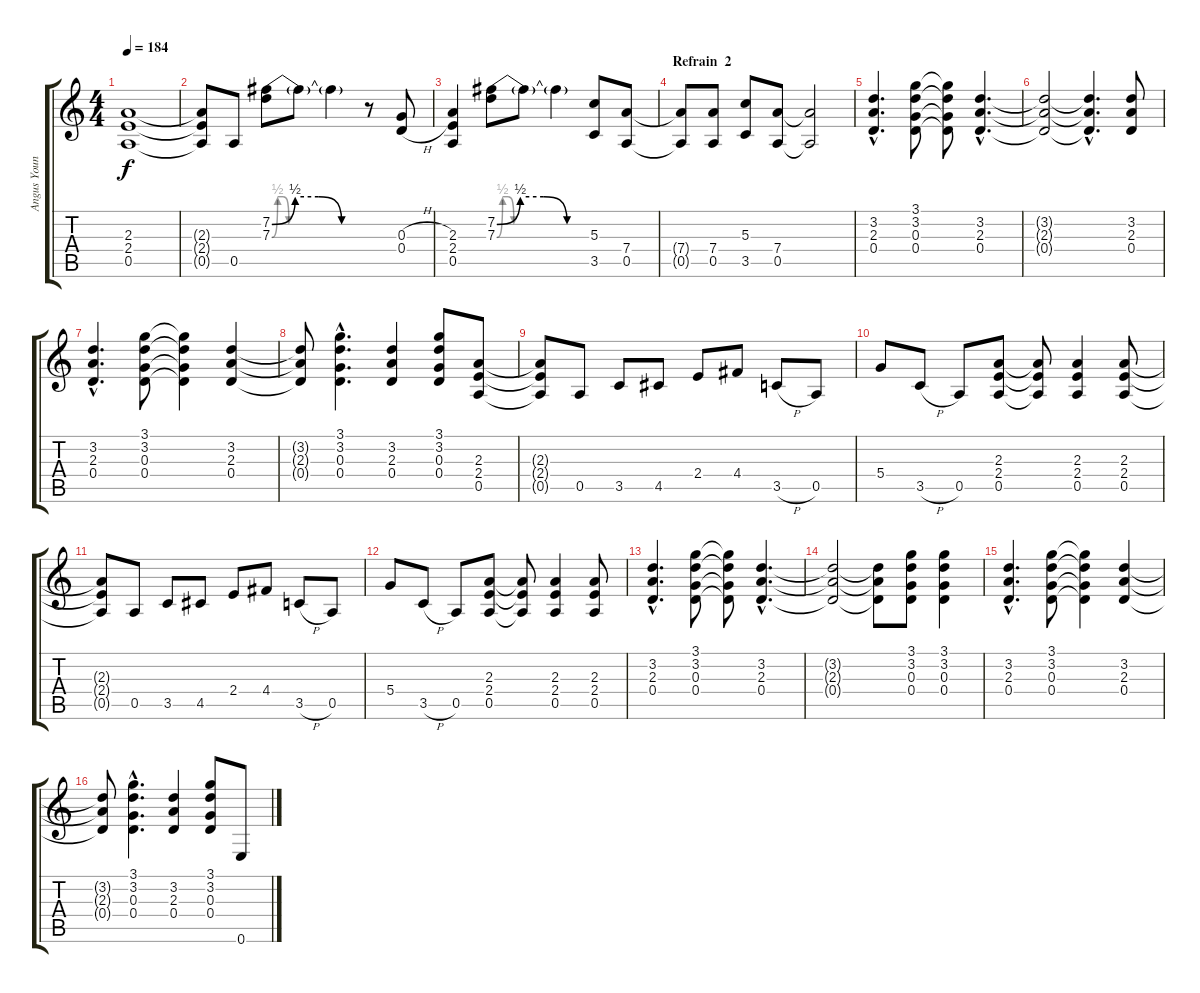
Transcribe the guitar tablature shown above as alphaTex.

\track ("Angus Young" "Angus Youn") {instrument distortionguitar}
\staff {score tabs}
\tuning (E4 B3 G3 D3 A2 E2) {hide}
\ts (4 4)
\tempo 184
\clef g2
\ks c
(2.3 2.4 0.5).1{dy f} |
(2.3{t} 2.4{t} 0.5{t}).8 0.5.8 (7.2{be (custom 0 0 15 2 30 2 45 0 60 0)} 7.3{be (custom 0 0 15 2 30 2 45 0 60 0)}).8 7.2{t}.8 7.2{t}.4 r.8 (0.3{h} 0.4{h}).8 |
(2.3 2.4 0.5).4 (7.2{be (custom 0 0 15 2 30 2 45 0 60 0)} 7.3{be (custom 0 0 15 2 30 2 45 0 60 0)}).8 7.2{t}.8 7.2{t}.4 (5.3 3.5).8 (7.4 0.5).8 |
\section ("" "Refrain  2")
(7.4{t} 0.5{t}).8 (7.4 0.5).8 (5.3 3.5).8 (7.4 0.5).8 (7.4{t} 0.5{t}).2 |
(3.2{hac} 2.3{hac} 0.4{hac}).4{d} (3.1 3.2 0.3 0.4).8 (3.1{t} 3.2{t} 0.3{t} 0.4{t}).8 (3.2{hac} 2.3{hac} 0.4{hac}).4{d} |
(3.2{t} 2.3{t} 0.4{t}).2 (3.2{hac t} 2.3{hac t} 0.4{hac t}).4{d} (3.2 2.3 0.4).8 |
(3.2{hac} 2.3{hac} 0.4{hac}).4{d} (3.1 3.2 0.3 0.4).8 (3.1{t} 3.2{t} 0.3{t} 0.4{t}).4 (3.2 2.3 0.4).4 |
(3.2{t} 2.3{t} 0.4{t}).8 (3.1{hac} 3.2{hac} 0.3{hac} 0.4{hac}).4{d} (3.2 2.3 0.4).4 (3.1 3.2 0.3 0.4).8 (2.3 2.4 0.5).8 |
(2.3{t} 2.4{t} 0.5{t}).8 0.5.8 3.5.8 4.5.8 2.4.8 4.4.8 3.5{h}.8 0.5.8 |
5.4.8 3.5{h}.8 0.5.8 (2.3 2.4 0.5).8 (2.3{t} 2.4{t} 0.5{t}).8 (2.3 2.4 0.5).4 (2.3 2.4 0.5).8 |
(2.3{t} 2.4{t} 0.5{t}).8 0.5.8 3.5.8 4.5.8 2.4.8 4.4.8 3.5{h}.8 0.5.8 |
5.4.8 3.5{h}.8 0.5.8 (2.3 2.4 0.5).8 (2.3{t} 2.4{t} 0.5{t}).8 (2.3 2.4 0.5).4 (2.3 2.4 0.5).8 |
(3.2{hac} 2.3{hac} 0.4{hac}).4{d} (3.1 3.2 0.3 0.4).8 (3.1{t} 3.2{t} 0.3{t} 0.4{t}).8 (3.2{hac} 2.3{hac} 0.4{hac}).4{d} |
(3.2{t} 2.3{t} 0.4{t}).2 (3.2{t} 2.3{t} 0.4{t}).8 (3.1 3.2 0.3 0.4).8 (3.1 3.2 0.3 0.4).4 |
(3.2{hac} 2.3{hac} 0.4{hac}).4{d} (3.1 3.2 0.3 0.4).8 (3.1{t} 3.2{t} 0.3{t} 0.4{t}).4 (3.2 2.3 0.4).4 |
(3.2{t} 2.3{t} 0.4{t}).8 (3.1{hac} 3.2{hac} 0.3{hac} 0.4{hac}).4{d} (3.2 2.3 0.4).4 (3.1 3.2 0.3 0.4).8 0.6.8
